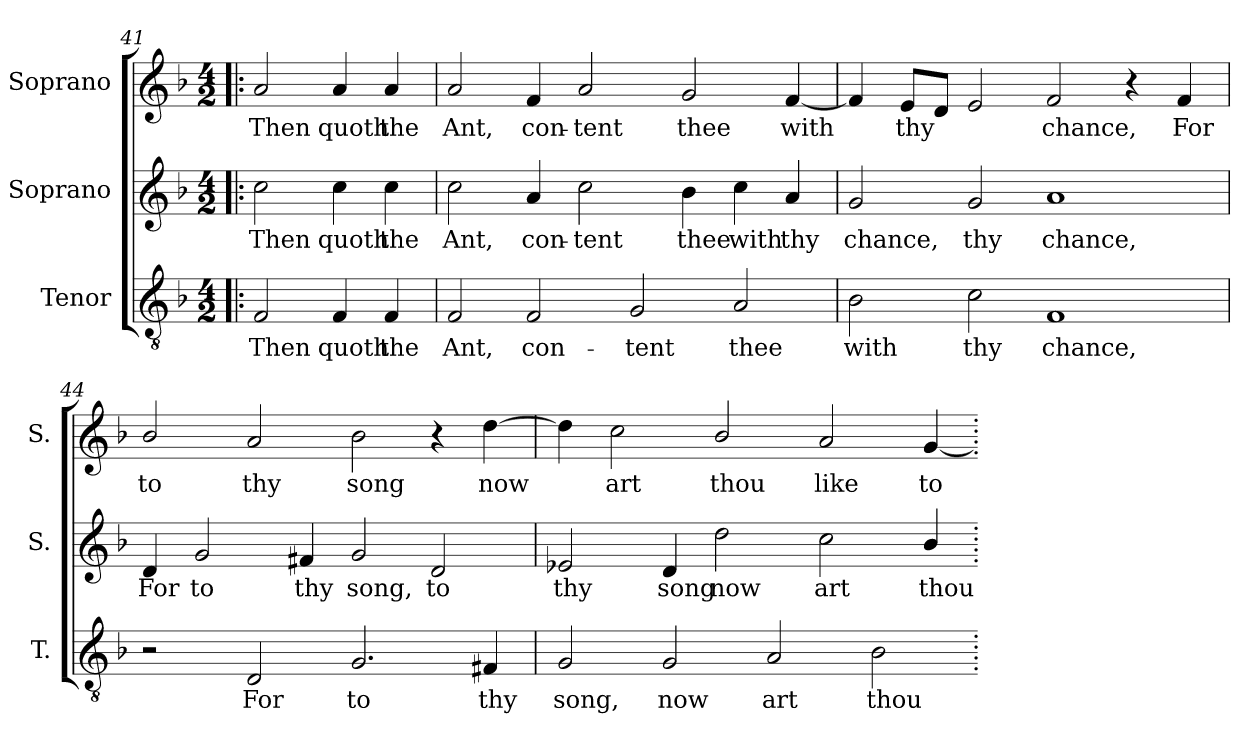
**kern	**text	**kern	**text	**kern	**text
*part3	*part3	*part2	*part2	*part1	*part1
*staff3	*staff3	*staff2	*staff2	*staff1	*staff1
*I"Tenor	*	*I"Soprano	*	*I"Soprano	*
*I'T.	*	*I'S.	*	*I'S.	*
!!LO:LB:g=z
*clefGv2	*	*clefG2	*	*clefG2	*
*ITrd7c12	*	*	*	*	*
*k[b-]	*	*k[b-]	*	*k[b-]	*
*F:	*	*F:	*	*F:	*
*M4/2	*	*M4/2	*	*M4/2	*
=41!|:	=41!|:	=41!|:	=41!|:	=41!|:	=41!|:
!	!LO:LY:b:color=#000000	!	!	!	!
!	!	!	!LO:LY:b:color=#000000	!	!
!	!	!	!	!	!LO:LY:b:color=#000000
2FFi/	Then	2cci\	Then	2ai/	Then
!	!LO:LY:b:color=#000000	!	!	!	!
!	!	!	!LO:LY:b:color=#000000	!	!
!	!	!	!	!	!LO:LY:b:color=#000000
4FFi/	quoth	4cci\	quoth	4ai/	quoth
!	!LO:LY:b:color=#000000	!	!	!	!
!	!	!	!LO:LY:b:color=#000000	!	!
!	!	!	!	!	!LO:LY:b:color=#000000
4FFi/	the	4cci\	the	4ai/	the
=42	=42	=42	=42	=42	=42
!	!LO:LY:b:color=#000000	!	!	!	!
!	!	!	!LO:LY:b:color=#000000	!	!
!	!	!	!	!	!LO:LY:b:color=#000000
2FFi/	Ant,	2cci\	Ant,	2ai/	Ant,
!	!LO:LY:b:color=#000000	!	!	!	!
!	!	!	!LO:LY:b:color=#000000	!	!
!	!	!	!	!	!LO:LY:b:color=#000000
2FFi/	con-	4ai/	con-	4fi/	con-
!	!	!	!LO:LY:b:color=#000000	!	!
!	!	!	!	!	!LO:LY:b:color=#000000
.	.	2cci\	-tent	2ai/	-tent
!	!LO:LY:b:color=#000000	!	!	!	!
2GGi/	-tent	.	.	.	.
!	!	!	!LO:LY:b:color=#000000	!	!
!	!	!	!	!	!LO:LY:b:color=#000000
.	.	4b-i\	thee	2gi/	thee
!	!LO:LY:b:color=#000000	!	!	!	!
!	!	!	!LO:LY:b:color=#000000	!	!
2AAi/	thee	4cci\	with	.	.
!	!	!	!LO:LY:b:color=#000000	!	!
!	!	!	!	!	!LO:LY:b:color=#000000
.	.	4ai/	thy	[4fi/	with
=43	=43	=43	=43	=43	=43
!	!LO:LY:b:color=#000000	!	!	!	!
!	!	!	!LO:LY:b:color=#000000	!	!
2BB-i\	with	2gi/	chance,	4fi/]	.
!	!	!	!	!	!LO:LY:b:color=#000000
.	.	.	.	8ei/L	thy
.	.	.	.	8di/J	.
!	!LO:LY:b:color=#000000	!	!	!	!
!	!	!	!LO:LY:b:color=#000000	!	!
2Ci\	thy	2gi/	thy	2ei/	.
!	!LO:LY:b:color=#000000	!	!	!	!
!	!	!	!LO:LY:b:color=#000000	!	!
!	!	!	!	!	!LO:LY:b:color=#000000
1FFi	chance,	1ai	chance,	2fi/	chance,
.	.	.	.	4r	.
!	!	!	!	!	!LO:LY:b:color=#000000
.	.	.	.	4fi/	For
!!LO:LB:g=z
=44	=44	=44	=44	=44	=44
!	!	!	!LO:LY:b:color=#000000	!	!
!	!	!	!	!	!LO:LY:b:color=#000000
2r	.	4di/	For	2b-i/	to
!	!	!	!LO:LY:b:color=#000000	!	!
.	.	2gi/	to	.	.
!	!LO:LY:b:color=#000000	!	!	!	!
!	!	!	!	!	!LO:LY:b:color=#000000
2DDi/	For	.	.	2ai/	thy
!	!	!	!LO:LY:b:color=#000000	!	!
.	.	4f#Xi/	thy	.	.
!	!LO:LY:b:color=#000000	!	!	!	!
!	!	!	!LO:LY:b:color=#000000	!	!
!	!	!	!	!	!LO:LY:b:color=#000000
2.GGi/	to	2gi/	song,	2b-i\	song
!	!	!	!LO:LY:b:color=#000000	!	!
.	.	2di/	to	4r	.
!	!LO:LY:b:color=#000000	!	!	!	!
!	!	!	!	!	!LO:LY:b:color=#000000
4FF#Xi/	thy	.	.	[4ddi\	now
=45	=45	=45	=45	=45	=45
!	!LO:LY:b:color=#000000	!	!	!	!
!	!	!	!LO:LY:b:color=#000000	!	!
2GGi/	song,	2e-Xi/	thy	4ddi\]	.
!	!	!	!	!	!LO:LY:b:color=#000000
.	.	.	.	2cci\	art
!	!LO:LY:b:color=#000000	!	!	!	!
!	!	!	!LO:LY:b:color=#000000	!	!
2GGi/	now	4di/	song	.	.
!	!	!	!LO:LY:b:color=#000000	!	!
!	!	!	!	!	!LO:LY:b:color=#000000
.	.	2ddi\	now	2b-i/	thou
!	!LO:LY:b:color=#000000	!	!	!	!
2AAi/	art	.	.	.	.
!	!	!	!LO:LY:b:color=#000000	!	!
!	!	!	!	!	!LO:LY:b:color=#000000
.	.	2cci\	art	2ai/	like
!	!LO:LY:b:color=#000000	!	!	!	!
2BB-i\	thou	.	.	.	.
!	!	!	!LO:LY:b:color=#000000	!	!
!	!	!	!	!	!LO:LY:b:color=#000000
.	.	4b-i/	thou	[4gi/	to
=.	=.	=.	=.	=.	=.
*-	*-	*-	*-	*-	*-
